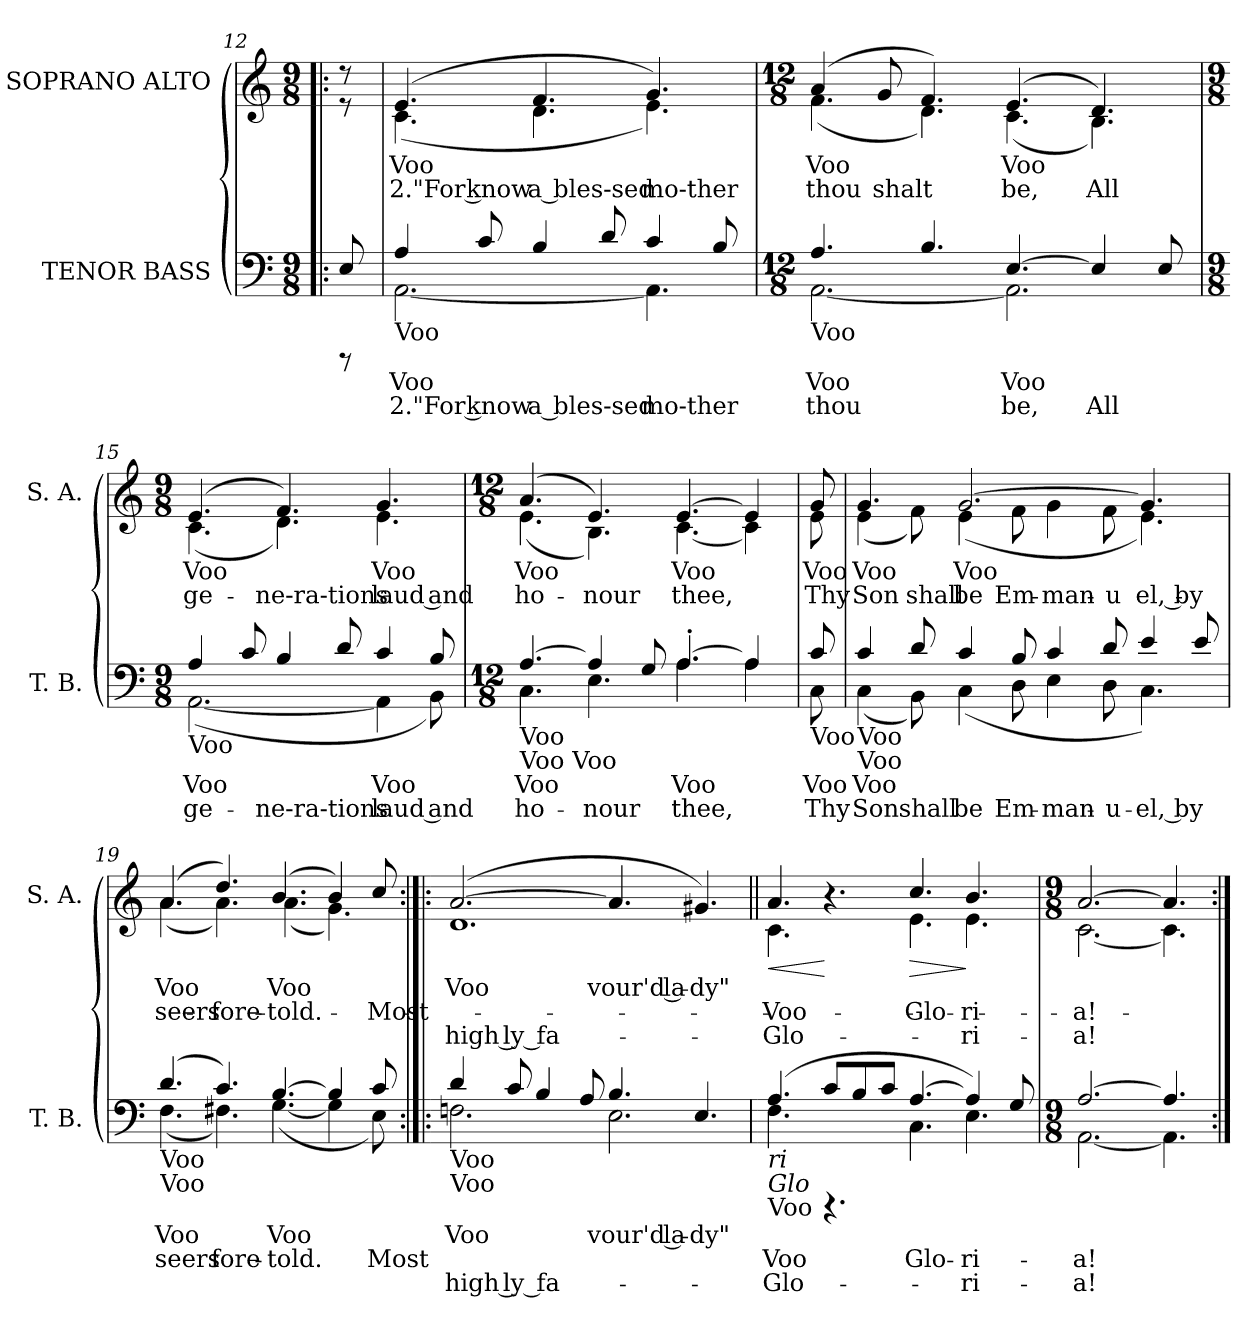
**kern	**text	**text	**text	**kern	**text	**text	**text	**dynam
*part2	*part2	*part2	*part2	*part1	*part1	*part1	*part1	*part1
*staff2	*staff2	*staff2	*staff2	*staff1	*staff1	*staff1	*staff1	*staff1
*I"TENOR  BASS	*	*	*	*I"SOPRANO  ALTO	*	*	*	*
*I'T.  B.	*	*	*	*I'S.  A.	*	*	*	*
!!LO:LB:g=z
*clefF4	*	*	*	*clefG2	*	*	*	*
*M9/8	*	*	*	*M9/8	*	*	*	*
=12!|:	=12!|:	=12!|:	=12!|:	=12!|:	=12!|:	=12!|:	=12!|:	=12!|:
*^	*	*	*	*^	*	*	*	*
8E/	8rBBBB	.	.	.	8rdd	8re	.	.	.	.
=13	=13	=13	=13	=13	=13	=13	=13	=13	=13	=13
!	!	!LO:LY:a	!LO:LY:a:rj	!	!	!	!LO:LY:b	!LO:LY:b:rj	!	!
4A/	[<2.AA\	Voo	2."For know	.	(>4.e/	(<4.c\	Voo	2."For know	.	.
8c/	.	.	.	.	.	.	.	.	.	.
!	!	!	!LO:LY:a:rj	!	!	!	!	!LO:LY:b:rj	!	!
4B/	.	.	a bles-sed	.	4.f/	4.d\	.	a bles-sed	.	.
8d/	.	.	.	.	.	.	.	.	.	.
!	!	!	!LO:LY:a	!	!	!	!	!LO:LY:b	!	!
4c/	4.AA\]	.	mo-ther	.	4.g/)	4.e\)	.	mo-ther	.	.
8B/	.	.	.	.	.	.	.	.	.	.
!LO:TX:b:t=Voo	!	!	!	!	!	!	!	!	!	!
=14	=14	=14	=14	=14	=14	=14	=14	=14	=14	=14
*M12/8	*	*	*	*	*M12/8	*	*	*	*	*
!	!	!LO:LY:a	!LO:LY:a:cj	!	!	!	!LO:LY:b	!LO:LY:b:cj	!	!
4.A/	[<2.AA\	Voo	thou	.	(>4a/	(<4.f\	Voo	thou	.	.
!	!	!	!	!	!	!	!	!LO:LY:b	!	!
.	.	.	.	.	8g/	.	.	shalt	.	.
4.B/	.	.	.	.	4.f/)	4.d\)	.	.	.	.
!	!	!LO:LY:a	!LO:LY:a	!	!	!	!LO:LY:b	!LO:LY:b	!	!
[>4.E/	2.AA\]	Voo	be,	.	(>4.e/	(<4.c\	Voo	be,	.	.
!	!	!	!LO:LY:a	!	!	!	!	!LO:LY:b	!	!
4E/]	.	.	All	.	4.d/)	4.B\)	.	All	.	.
8E/	.	.	.	.	.	.	.	.	.	.
!LO:TX:b:t=Voo	!	!	!	!	!	!	!	!	!	!
=15	=15	=15	=15	=15	=15	=15	=15	=15	=15	=15
*M9/8	*	*	*	*	*M9/8	*	*	*	*	*
!	!	!LO:LY:a	!LO:LY:a:cj	!	!	!	!LO:LY:b	!LO:LY:b:cj	!	!
4A/	(<[<2.AA\	Voo	ge-	.	(>4.e/	(<4.c\	Voo	ge-	.	.
8c/	.	.	.	.	.	.	.	.	.	.
!	!	!	!LO:LY:a:cj	!	!	!	!	!LO:LY:b:cj	!	!
4B/	.	.	-ne-ra-tions	.	4.f/)	4.d\)	.	-ne-ra-tions	.	.
8d/	.	.	.	.	.	.	.	.	.	.
!	!	!LO:LY:a	!LO:LY:a:cj	!	!	!	!LO:LY:b	!LO:LY:b:cj	!	!
4c/	4AA\]	Voo	laud and	.	4.g/	4.e\	Voo	laud and	.	.
8B/	8BB\)	.	.	.	.	.	.	.	.	.
!	!LO:TX:b:t=Voo	!	!	!	!	!	!	!	!	!
=16	=16	=16	=16	=16	=16	=16	=16	=16	=16	=16
*M12/8	*	*	*	*	*M12/8	*	*	*	*	*
!	!	!LO:LY:a	!LO:LY:a:cj	!	!	!	!LO:LY:b	!LO:LY:b:cj	!	!
[>4.A/	4.C\	Voo	ho-	.	(>4.a/	(<4.e\	Voo	ho-	.	.
!	!	!	!LO:LY:a	!	!	!	!	!LO:LY:b	!	!
4A/]	4.E\	.	-nour	.	4.e/)	4.B\)	.	-nour	.	.
8G/	.	.	.	.	.	.	.	.	.	.
!	!	!LO:LY:a	!LO:LY:a	!	!	!	!LO:LY:b	!LO:LY:b	!	!
[>4.A'</	4.A\	Voo	thee,	.	[>4.e/	[<4.c\	Voo	thee,	.	.
4A/]	4A\	.	.	.	4e/]	4c\]	.	.	.	.
!	!LO:TX:b:t=Voo	!	!	!	!	!	!	!	!	!
!	!LO:TX:b:t=Voo Voo	!	!	!	!	!	!	!	!	!
!!LO:PB:g=z	!!
=17	=17	=17	=17	=17	=17	=17	=17	=17	=17	=17
!	!	!LO:LY:a:cj	!LO:LY:a:cj	!	!	!	!LO:LY:b:cj	!LO:LY:b:cj	!	!
8c/	8C\	Voo	Thy	.	8g/	8e\	Voo	Thy	.	.
!	!LO:TX:b:t=Voo	!	!	!	!	!	!	!	!	!
=18	=18	=18	=18	=18	=18	=18	=18	=18	=18	=18
!	!	!LO:LY:a	!LO:LY:a:cj	!	!	!	!LO:LY:b	!LO:LY:b:cj	!	!
4c/	(<4C\	Voo	Son	.	4.g/	(<4e\	Voo	Son	.	.
!	!	!	!LO:LY:a:cj	!	!	!	!	!LO:LY:b:cj	!	!
8d/	8BB\)	.	shall	.	.	8f\)	.	shall	.	.
!	!	!	!LO:LY:a:cj	!	!	!	!	!LO:LY:b:cj	!	!
!	!	!	!	!	!	!	!LO:LY:b	!	!	!
4c/	(<4C\	.	be	.	[>2.g/	(<4e\	Voo	be	.	.
!	!	!	!LO:LY:a:cj	!	!	!	!	!LO:LY:b:cj	!	!
8B/	8D\	.	Em-	.	.	8f\	.	Em-	.	.
!	!	!	!LO:LY:a:cj	!	!	!	!	!LO:LY:b:cj	!	!
4c/	4E\	.	-man-	.	.	4g\	.	-man-	.	.
!	!	!	!LO:LY:a:cj	!	!	!	!	!LO:LY:b:cj	!	!
8d/	8D\	.	-u-	.	.	8f\	.	-u-	.	.
!	!	!	!LO:LY:a:cj	!	!	!	!	!LO:LY:b:cj	!	!
4e/	4.C\)	.	-el, by	.	4.g/]	4.e\)	.	-el, by	.	.
8e/	.	.	.	.	.	.	.	.	.	.
!LO:TX:b:t=Voo	!	!	!	!	!	!	!	!	!	!
!LO:TX:b:t=Voo	!	!	!	!	!	!	!	!	!	!
=19	=19	=19	=19	=19	=19	=19	=19	=19	=19	=19
!	!	!LO:LY:a	!LO:LY:a:cj	!	!	!	!LO:LY:b	!LO:LY:b:cj	!	!
(>4.d/	(<4.F\	Voo	seers	.	(>4.a/	(<4.a\	Voo	seers	.	.
!	!	!	!LO:LY:a:cj	!	!	!	!	!LO:LY:b:cj	!	!
4.c/)	4.F#X\)	.	fore-	.	4.dd/)	4.a\)	.	fore-	.	.
!	!	!LO:LY:a	!LO:LY:a	!	!	!	!LO:LY:b	!LO:LY:b	!	!
[>4.B/	(<[<4.G\	-Voo	told.	.	(>4.b/	(>(<4.a\	-Voo	told.	.	.
4B/]	4G\]	.	.	.	4b/)	4.g\)	.	.	.	.
!	!	!	!LO:LY:a:cj	!	!	!	!	!LO:LY:b:cj	!	!
8c/	8E\)	.	Most	.	8cc/)	.	.	Most	.	.
*	*	*	*	*	*v	*v	*	*	*	*
!	!LO:TX:b:t=Voo	!	!	!	!	!	!	!	!
!	!LO:TX:b:t=Voo	!	!	!	!	!	!	!	!
!!LO:LB:g=z
=20:|!|:	=20:|!|:	=20:|!|:	=20:|!|:	=20:|!|:	=20:|!|:	=20:|!|:	=20:|!|:	=20:|!|:	=20:|!|:
!	!	!LO:LY:a	!	!LO:LY:a:cj	!	!LO:LY:b	!	!LO:LY:b:cj	!
*	*	*	*	*	*^	*	*	*	*
*	*	*	*	*	*	*^	*	*	*	*
4d/	2.Fn\	Voo	.	high ly fa-	(>[>2.a/	1.d	8ryy	Voo	.	high ly fa-	.
.	.	.	.	.	.	.	1ryy	.	.	.	.
8c/	.	.	.	.	.	.	.	.	.	.	.
4B/	.	.	.	.	.	.	.	.	.	.	.
8A/	.	.	.	.	.	.	.	.	.	.	.
!	!	!LO:LY:a:rj	!	!	!	!	!	!LO:LY:b:rj	!	!	!
4.B/	2.E\	-vour'd la-	.	.	4.a/]	.	.	-vour'd la-	.	.	.
!	!	!LO:LY:a:cj	!	!	!	!	!	!LO:LY:b:cj	!	!	!
4.E/	.	-dy"	.	.	4.g#X/)	.	4.ryy	-dy"	.	.	.
!LO:TX:b:t=Voo	!	!	!	!	!	!	!	!	!	!	!
!LO:TX:b:t=Voo	!	!	!	!	!	!	!	!	!	!	!
=21	=21	=21||	=21||	=21||	=21||	=21||	=21||	=21||	=21||	=21||	=21||
!	!	!	!LO:LY:a:cj	!LO:LY:a	!	!	!	!	!LO:LY:b:cj	!LO:LY:b	!LO:HP:b
*	*	*	*	*	*	*v	*v	*	*	*	*
(>4.A/	4.F\	.	Voo	Glo-	4.a/	4.c\	.	Voo	Glo-	<
8c/L	4.rBBBB	.	.	.	4.ryy	4.r	.	.	.	[
8B/	.	.	.	.	.	.	.	.	.	.
8c/J	.	.	.	.	.	.	.	.	.	.
!	!	!	!LO:LY:a:cj	!	!	!	!	!LO:LY:b:cj	!	!LO:HP:b
[>4.A/	4.C\	.	-Glo-	.	4.cc/	4.e\	.	-Glo-	.	>
!	!	!	!LO:LY:a:cj	!LO:LY:a	!	!	!	!LO:LY:b:cj	!LO:LY:b	!
4A/])	4.E\	.	-ri-	-ri-	4.b/	4.e\	.	-ri-	-ri-	]
8G/	.	.	.	.	.	.	.	.	.	.
!LO:TX:b:i:t=ri	!	!	!	!	!	!	!	!	!	!
!LO:TX:b:i:t=Glo	!	!	!	!	!	!	!	!	!	!
!LO:TX:b:t=Voo	!	!	!	!	!	!	!	!	!	!
=22	=22	=22	=22	=22	=22	=22	=22	=22	=22	=22
*M9/8	*	*	*	*	*M9/8	*	*	*	*	*
!	!	!	!LO:LY:a:cj	!LO:LY:a:cj	!	!	!	!LO:LY:b:cj	!LO:LY:b:cj	!
[>2.A/	[<2.AA\	.	-a!	a!	[>2.a/	[<2.c\	.	-a!	a!	.
4.A/]	4.AA\]	.	.	.	4.a/]	4.c\]	.	.	.	.
!	!LO:TX:b:i:t=a!	!	!	!	!	!	!	!	!	!
*v	*v	*	*	*	*	*	*	*	*	*
*	*	*	*	*v	*v	*	*	*	*
=:|!	=:|!	=:|!	=:|!	=:|!	=:|!	=:|!	=:|!	=:|!
*-	*-	*-	*-	*-	*-	*-	*-	*-
